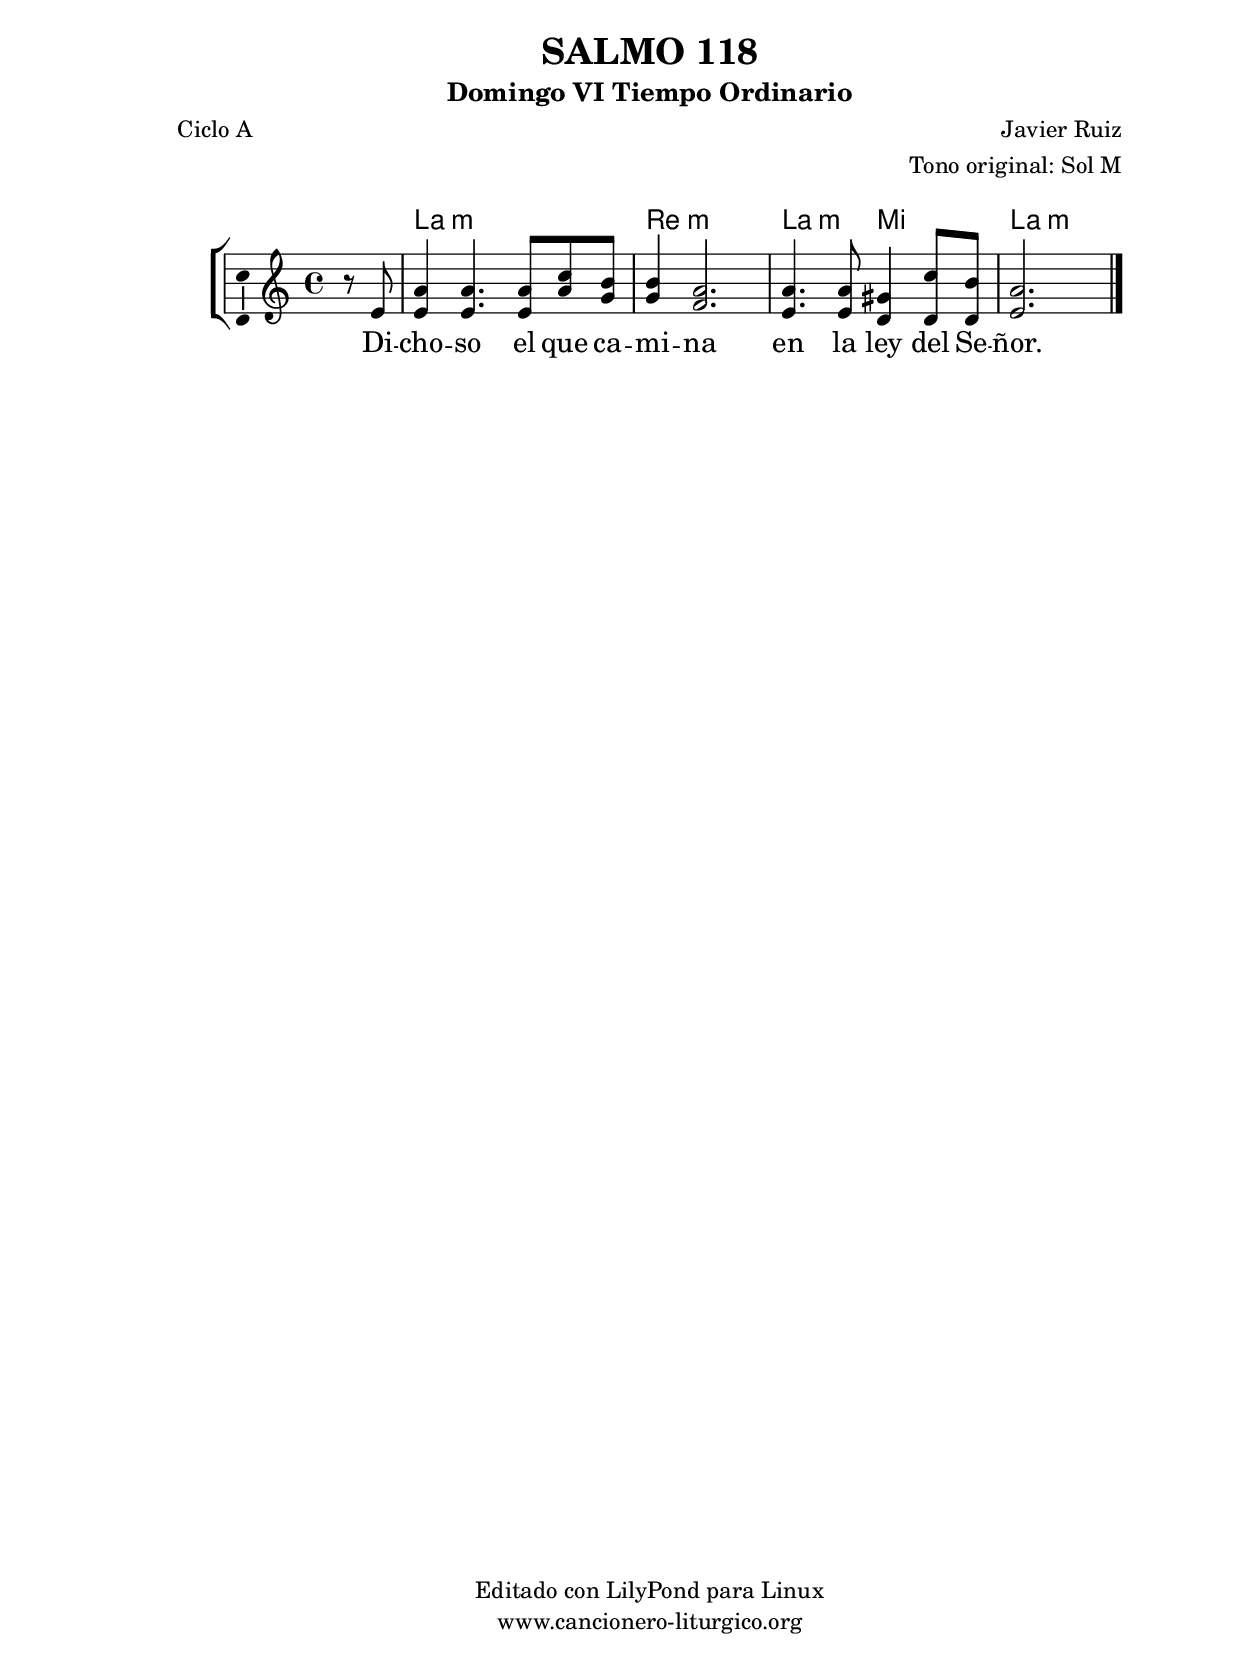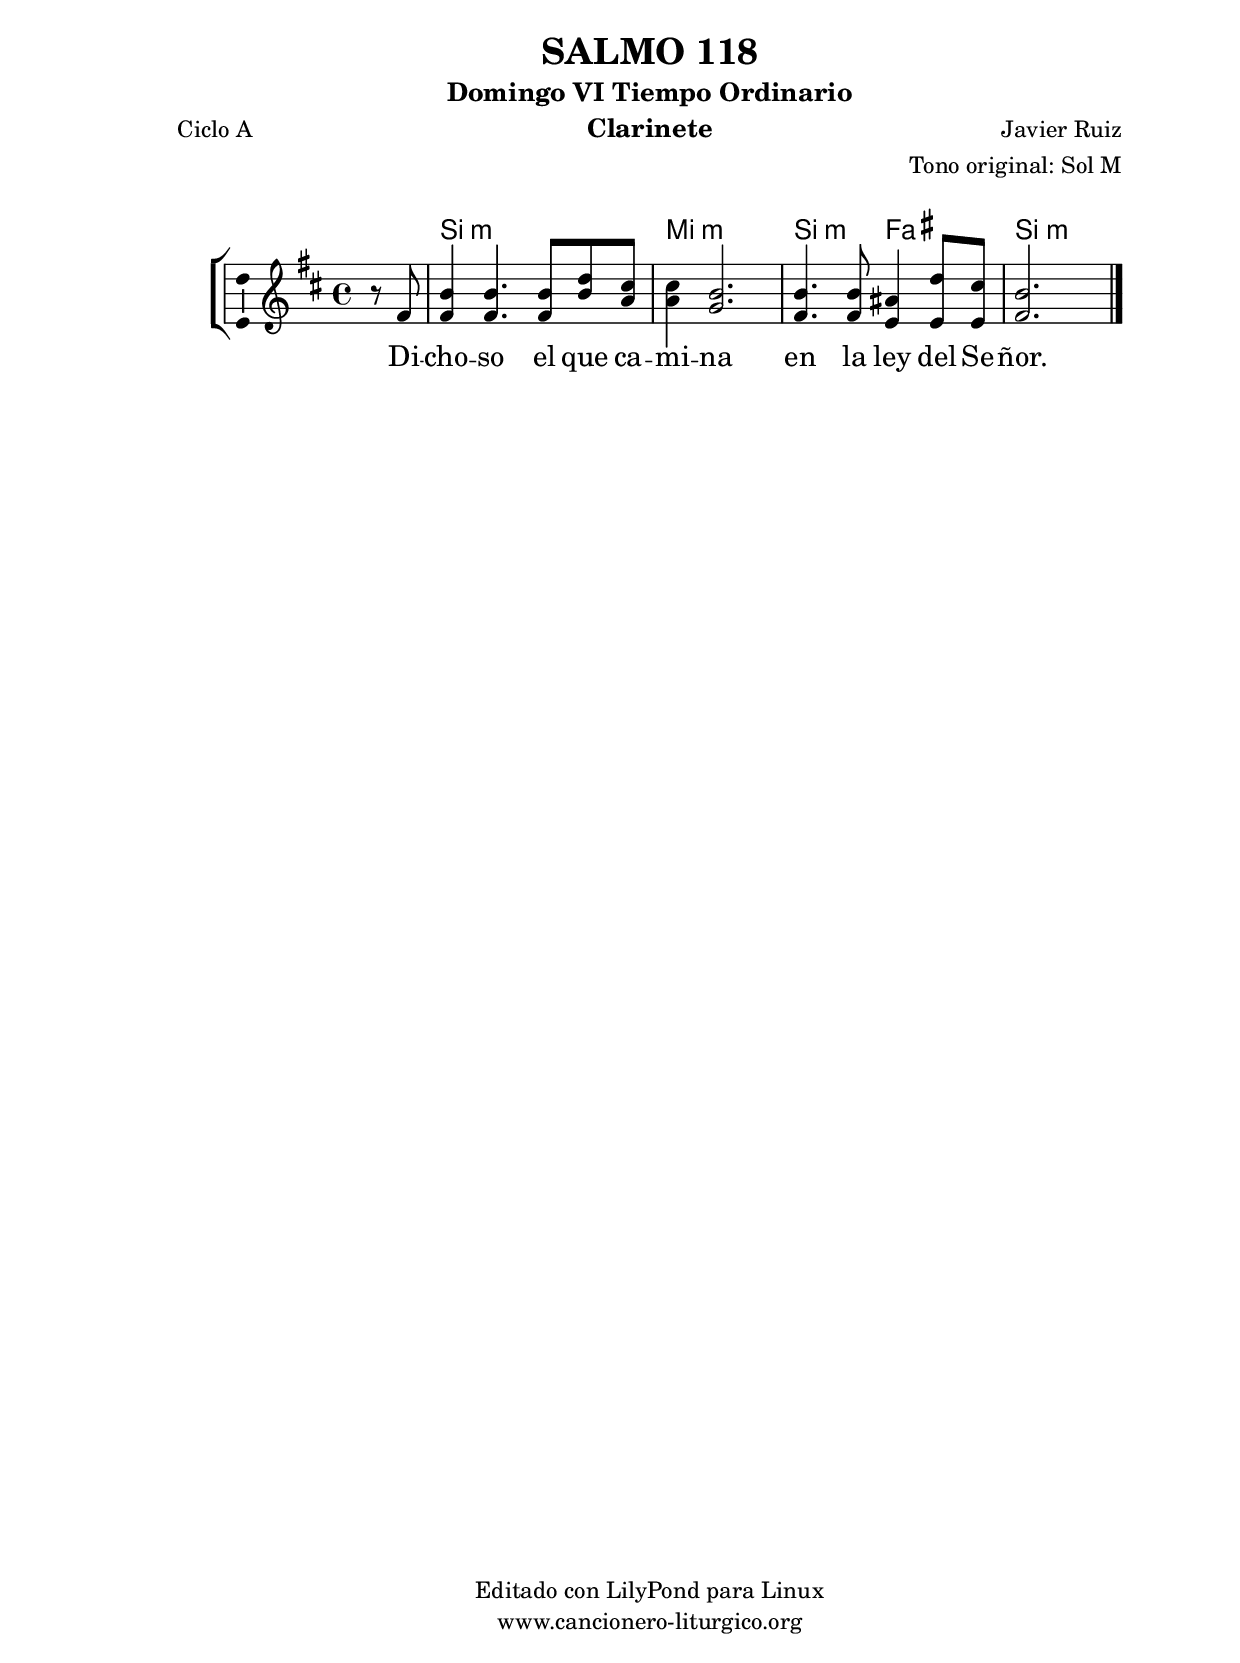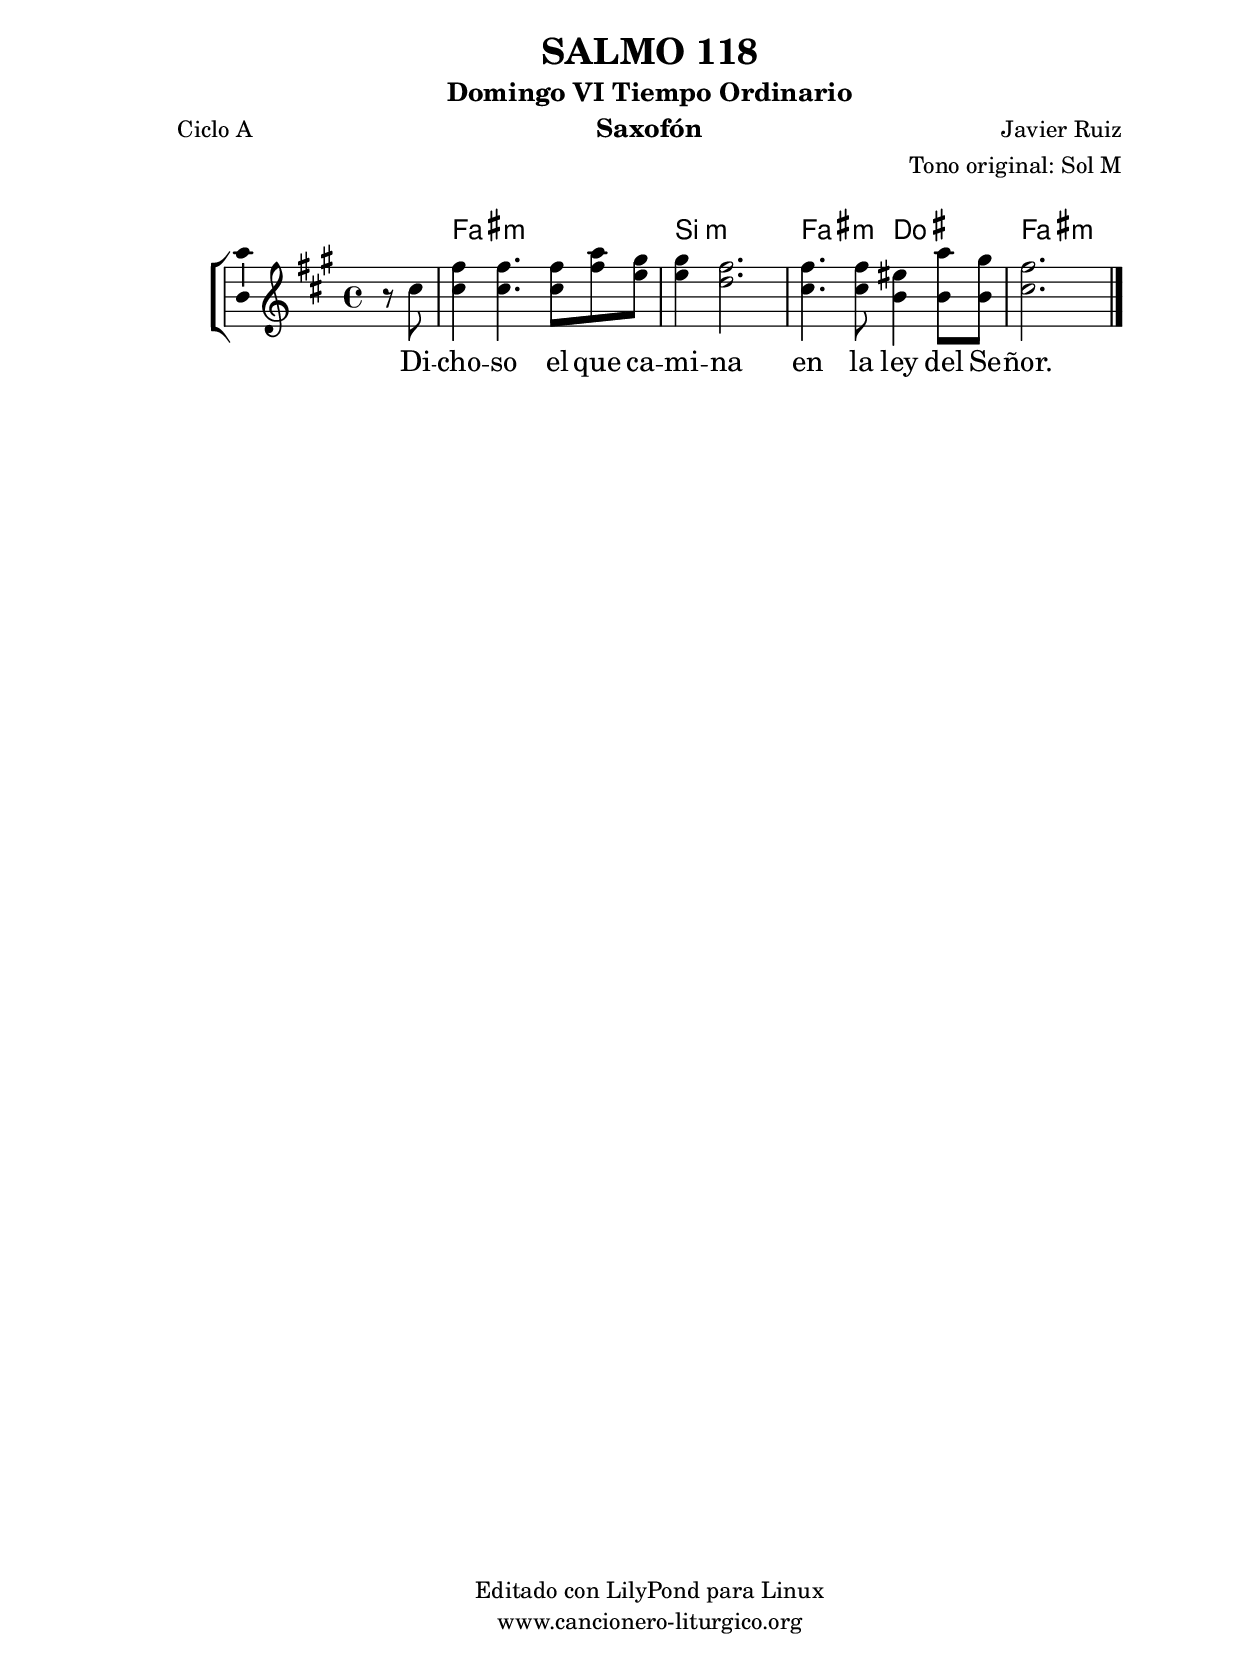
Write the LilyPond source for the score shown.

%
%para convertir .midi en .wav:
%timidity filename.midi -Ow -o finename.wav
%
%
%Para convertir de .wav a .mp3:
%lame -h -m j filename.wav
%
%
%para escuchar el midi:
%timidity nombrefichero.midi
%


%versión de lilypond para la que se ha escrito esta partitura:
\version "2.16.0"

	%Tamaño papel
	#(set-default-paper-size "a4")
	%Tamaño partitura
	#(set-global-staff-size 20)
	%No responde al pulsar sobre una nota
	#(ly:set-option 'point-and-click #f)

%parámetros del encabezamiento:
\header {
	title = "SALMO 118"
	subtitle = "Domingo VI Tiempo Ordinario"
	composer = "Javier Ruiz"
	poet = "Ciclo A"
	meter = ""
	arranger = "Tono original: Sol M"
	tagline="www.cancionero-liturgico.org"
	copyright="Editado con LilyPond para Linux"
	tiempo = "Ordinario"
	usos = "Salmo"
	letra = "Dichoso el que camina en la ley del Señor."
	}

%parámetros asociados al papel:
\paper  {
	oddHeaderMarkup = \markup {\fill-line { \on-the-fly #not-first-page \fromproperty #'header:title \on-the-fly #not-first-page \fromproperty #'header:composer }}
	evenHeaderMarkup = \markup {\fill-line { \fromproperty #'header:composer \fromproperty #'header:title }}
	#(set-paper-size "a4")
	print-page-number = ##f
	first-page-number = 1
	print-first-page-number = ##f
%	head-separation = 3.0 \cm
	top-margin = 2.0 \cm
	bottom-margin = 0.5\cm
%%%	bottom-margin = -1.0\cm
	left-margin = 3.0 \cm
	line-width = 16.0 \cm 
	indent = 8\mm
	interscoreline = 2.\mm
	between-system-space = 15\mm
%	para que las partituras no llenen la hoja:
	ragged-bottom = ##t
%	idem para la última hoja:
	ragged-last-bottom = ##f
%	para que las partituras llenen el ancho del papel:
	ragged-last = ##f
	after-title-space = 2.5 \cm
%page-count=1
%system-count=8

	%Flexible Vertical Spacing
%	markup-markup-spacing =
%	#'((basic-distance . 15) (minimum-distance . 15) (padding . 3))
	markup-system-spacing =
	#'((basic-distance . 15) (minimum-distance . 15) (padding . 3))
	system-system-spacing =
	#'((basic-distance . 15) (minimum-distance . 15) (padding . 3))
	score-system-spacing =
	#'((basic-distance . 15) (minimum-distance . 15) (padding . 5))
%	top-system-spacing = % header
%	#'((basic-distance . 8) (minimum-distance . 0) (padding . 3))
%	top-markup-spacing =
%	#'((basic-distance . 20) (minimum-distance . 20) (padding . 3))
	last-bottom-spacing = % footer
	#'((basic-distance . 5) (minimum-distance . 5) (padding . 3))
%	score-markup-spacing =
%	#'((basic-distance . 16) (minimum-distance . 13) (padding . 3))

	}


%parámetros que afectan a toda la partitura:
global =  {
	%clave de sol (G):
	\clef G
	%armadura:
%	\transpose g f
	\key a \minor
	\tempo 4=100
	\set Score.tempoHideNote = ##t
	}


acordes = {
	\italianChords
	\chordmode {
%	\transpose g f
{
s4
a1:m d:m a2:m e a1:m

	}
	}
}


melodia = 
{
%	\transpose g f
	\relative c'{
	\time 4/4

\partial4 r8 e8
<e a>4 <e a>4. <e a>8 <a c> <g b>
<g b>4 <f a>2.
<e a>4. <e a>8 <d gis>4 <d c'>8 <d b'>
<e a>2. s4

	\bar "|."
	}
	}


texto = \lyricmode {
Di -- cho -- so el que ca -- mi -- na en la ley del Se -- ñor.

	}


acordesStaff = \context ChordNames = acordesStaff <<
	\set chordChanges = ##t
	\acordes
	>>


vozStaff = \context Voice = vozStaff
\with {\consists "Ambitus_engraver"}
<<
%	\set Staff.instrumentName = ""
%	\set Staff.shortInstrumentName = ""
%	\set Staff.midiInstrument = #"clarinet"
%	\set Staff.midiInstrument = #"cello"
%	\set Staff.midiInstrument = #"flute"
	\set Staff.midiInstrument = #"electric guitar (jazz)"
%	\set Staff.midiInstrument = #"english horn"
%	\set Staff.midiInstrument = #"violin"
%	\set Staff.midiInstrument = #"glockenspiel"
	\set Staff.midiMinimumVolume = #0.7
	\set Staff.midiMaximumVolume = #0.9
	\global
	\melodia
	>>


textoStaff = \context Lyrics = textoStaff <<
	\lyricsto vozStaff \texto
	>>

\book {
	\score {
		\context ChoirStaff {
			\override StaffGroup.SystemStartBracket #'collapse-height = #1
			\override Score.SystemStartBar #'collapse-height = #1
			<<
			\acordesStaff
			\vozStaff
			\textoStaff
			>>
			}
		\layout {
	    		\context {
				\Lyrics
				\override LyricText #'font-size = #2
				}
	   		 \context {
				\Score
				%fontSize = #3
				\override StaffSymbol #'staff-space = #(magstep +3)
				%\override Beam #'thickness = #0.55
				%\override SpacingSpanner #'spacing-increment = #1.0
				%\override Slur #'height-limit = #1.5
				}
			}
		}
	\score {
		\unfoldRepeats
		\context ChoirStaff {
			<<
			\acordesStaff
			\vozStaff
			>>
			}
		\midi {
	  		\context {
	  			\Score
				tempoWholesPerMinute = #(ly:make-moment 70 4)
				}
			}
		}
	}

%Partitura para clarinete
#(define output-suffix "C")
\book {
	\header{
		instrument = "Clarinete"
		}
	\score {
		\context ChoirStaff {
			\override StaffGroup.SystemStartBracket #'collapse-height = #1
			\override Score.SystemStartBar #'collapse-height = #1
\transpose c d
			<<
			\acordesStaff
			\vozStaff
			\textoStaff
			>>
			}
		\layout {
	    		\context {
				\Lyrics
				\override LyricText #'font-size = #2
				}
	   		 \context {
				\Score
				\override StaffSymbol #'staff-space = #(magstep +3)
				}
			}
		}
	}

%Partitura para saxofón
#(define output-suffix "S")
\book {
	\header{
		instrument = "Saxofón"
		}
	\score {
		\context ChoirStaff {
			\override StaffGroup.SystemStartBracket #'collapse-height = #1
			\override Score.SystemStartBar #'collapse-height = #1
\transpose c a
			<<
			\acordesStaff
			\vozStaff
			\textoStaff
			>>
			}
		\layout {
	    		\context {
				\Lyrics
				\override LyricText #'font-size = #2
				}
	   		 \context {
				\Score
				\override StaffSymbol #'staff-space = #(magstep +3)
				}
			}
		}
	}

